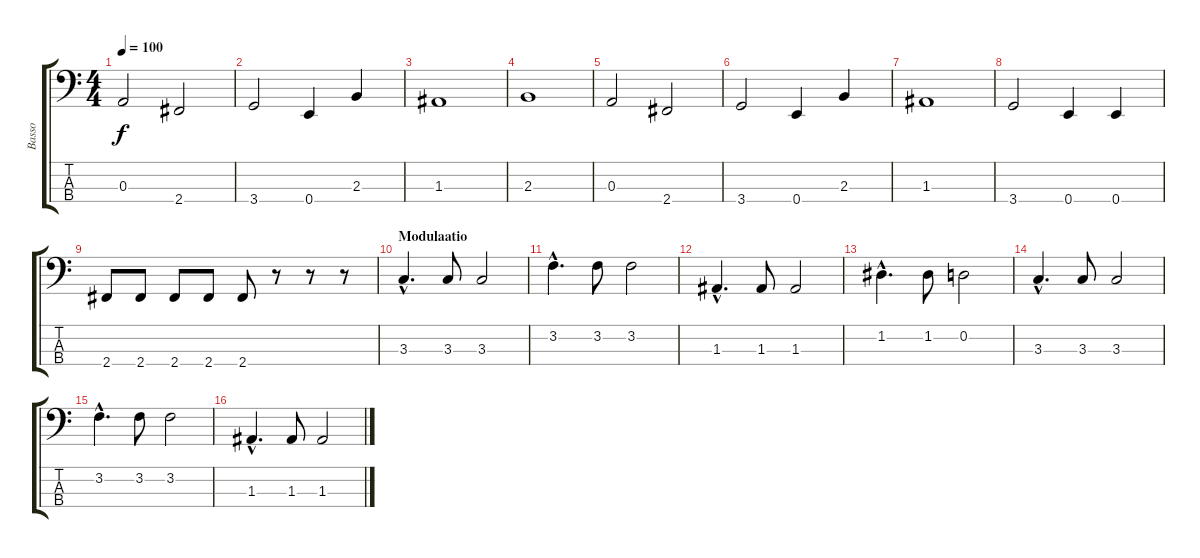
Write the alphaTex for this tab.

\track ("Basso" "Basso") {instrument electricbassfinger}
\staff {score tabs}
\tuning (G2 D2 A1 E1) {hide}
\ts (4 4)
\tempo 100
\clef f4
\ks c
0.3.2{dy f} 2.4.2 |
3.4.2 0.4.4 2.3.4 |
1.3.1 |
2.3.1 |
0.3.2 2.4.2 |
3.4.2 0.4.4 2.3.4 |
1.3.1 |
3.4.2 0.4.4 0.4.4 |
2.4.8 2.4.8 2.4.8 2.4.8 2.4.8 r.8 r.8 r.8 |
\section ("" "Modulaatio")
3.3{hac}.4{d} 3.3.8 3.3.2 |
3.2{hac}.4{d} 3.2.8 3.2.2 |
1.3{hac}.4{d} 1.3.8 1.3.2 |
1.2{hac}.4{d} 1.2.8 0.2.2 |
3.3{hac}.4{d} 3.3.8 3.3.2 |
3.2{hac}.4{d} 3.2.8 3.2.2 |
1.3{hac}.4{d} 1.3.8 1.3.2
